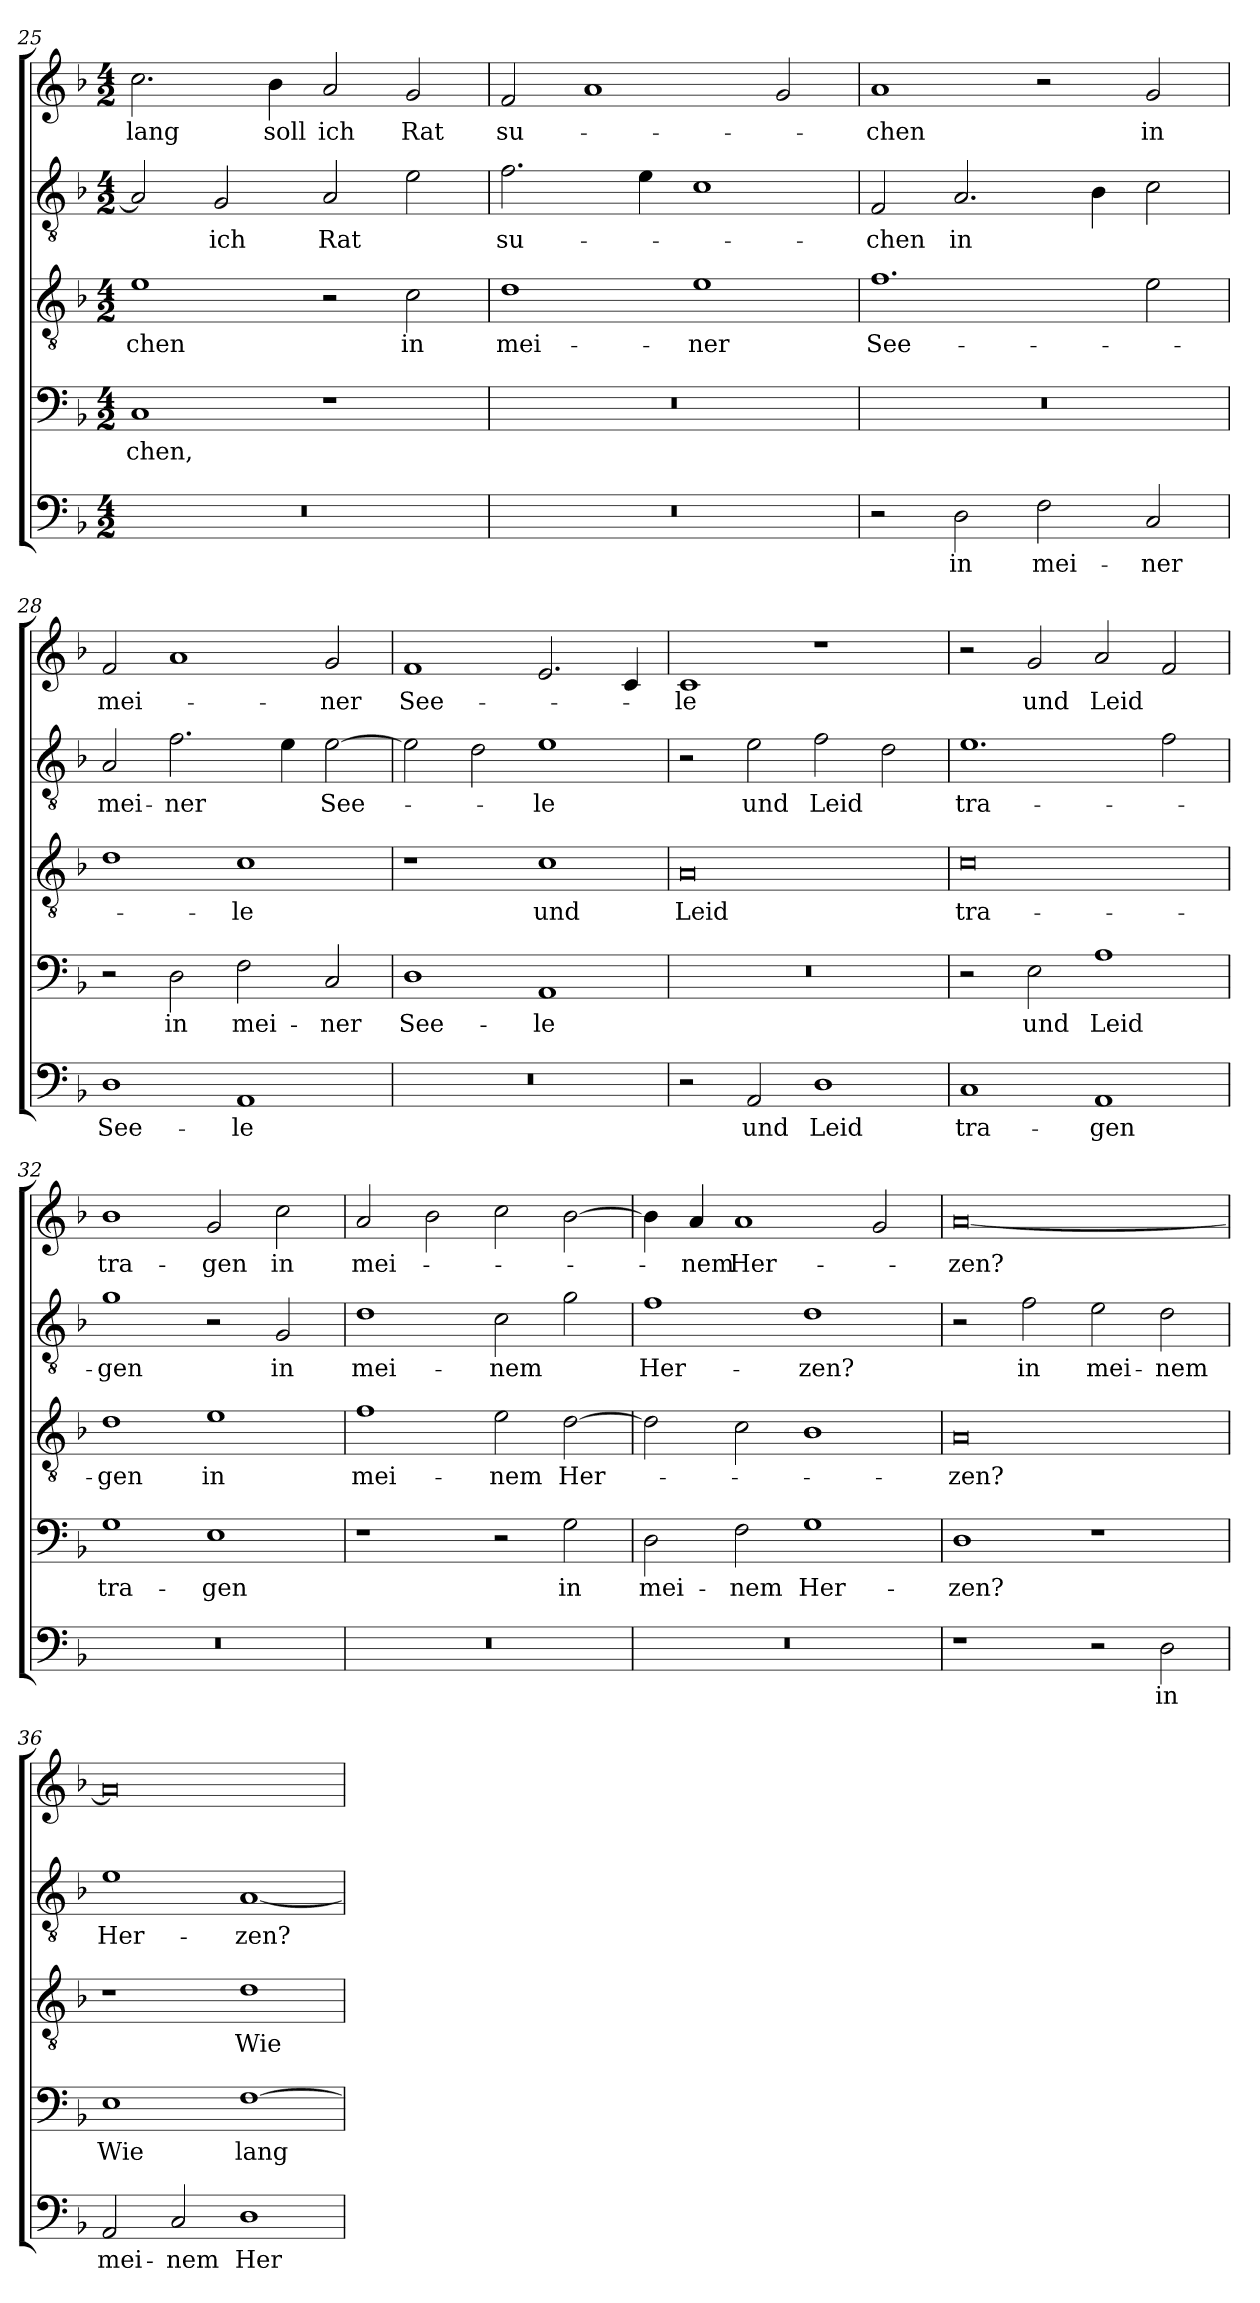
**kern	**text	**kern	**text	**kern	**text	**kern	**text	**kern	**text
*part5	*part5	*part4	*part4	*part3	*part3	*part2	*part2	*part1	*part1
*staff5	*staff5	*staff4	*staff4	*staff3	*staff3	*staff2	*staff2	*staff1	*staff1
*clefF4	*	*clefF4	*	*clefGv2	*	*clefGv2	*	*clefG2	*
*k[b-]	*	*k[b-]	*	*k[b-]	*	*k[b-]	*	*k[b-]	*
*F:	*	*F:	*	*F:	*	*F:	*	*F:	*
*M4/2	*	*M4/2	*	*M4/2	*	*M4/2	*	*M4/2	*
=25	=25	=25	=25	=25	=25	=25	=25	=25	=25
!	!	!	!LO:LY:b	!	!LO:LY:b	!	!	!	!LO:LY:b
0r	.	1C	-chen,	1e	-chen	2A/]	.	2.cc\	lang
!	!	!	!	!	!	!	!LO:LY:b	!	!
.	.	.	.	.	.	2G/	ich	.	.
!	!	!	!	!	!	!	!	!	!LO:LY:b
.	.	.	.	.	.	.	.	4b-\	soll
!	!	!	!	!	!	!	!LO:LY:b	!	!LO:LY:b
.	.	1r	.	2r	.	2A/	Rat	2a/	ich
!	!	!	!	!	!LO:LY:b	!	!	!	!LO:LY:b
.	.	.	.	2c\	in	2e\	.	2g/	Rat
=26	=26	=26	=26	=26	=26	=26	=26	=26	=26
!	!	!	!	!	!LO:LY:b	!	!LO:LY:b	!	!LO:LY:b
0r	.	0r	.	1d	mei-	2.f\	su-	2f/	su-
.	.	.	.	.	.	.	.	1a	.
.	.	.	.	.	.	4e\	.	.	.
!	!	!	!	!	!LO:LY:b	!	!	!	!
.	.	.	.	1e	-ner	1c	.	.	.
.	.	.	.	.	.	.	.	2g/	.
=27	=27	=27	=27	=27	=27	=27	=27	=27	=27
!	!	!	!	!	!LO:LY:b	!	!LO:LY:b	!	!LO:LY:b
2r	.	0r	.	1.f	See-	2F/	-chen	1a	-chen
!	!LO:LY:b	!	!	!	!	!	!LO:LY:b	!	!
2D\	in	.	.	.	.	2.A/	in	.	.
!	!LO:LY:b	!	!	!	!	!	!	!	!
2F\	mei-	.	.	.	.	.	.	2r	.
.	.	.	.	.	.	4B-\	.	.	.
!	!LO:LY:b	!	!	!	!	!	!	!	!LO:LY:b
2C/	-ner	.	.	2e\	.	2c\	.	2g/	in
!!LO:LB:g=z
=28	=28	=28	=28	=28	=28	=28	=28	=28	=28
!	!LO:LY:b	!	!	!	!	!	!LO:LY:b	!	!LO:LY:b
1D	See-	2r	.	1d	.	2A/	mei-	2f/	mei-
!	!	!	!LO:LY:b	!	!	!	!LO:LY:b	!	!
.	.	2D\	in	.	.	2.f\	-ner	1a	.
!	!LO:LY:b	!	!LO:LY:b	!	!LO:LY:b	!	!	!	!
1AA	-le	2F\	mei-	1c	-le	.	.	.	.
.	.	.	.	.	.	4e\	.	.	.
!	!	!	!LO:LY:b	!	!	!	!LO:LY:b	!	!LO:LY:b
.	.	2C/	-ner	.	.	[2e\	See-	2g/	-ner
=29	=29	=29	=29	=29	=29	=29	=29	=29	=29
!	!	!	!LO:LY:b	!	!	!	!	!	!LO:LY:b
0r	.	1D	See-	1r	.	2e\]	.	1f	See-
.	.	.	.	.	.	2d\	.	.	.
!	!	!	!LO:LY:b	!	!LO:LY:b	!	!LO:LY:b	!	!
.	.	1AA	-le	1c	und	1e	-le	2.e/	.
.	.	.	.	.	.	.	.	4c/	.
=30	=30	=30	=30	=30	=30	=30	=30	=30	=30
!	!	!	!	!	!LO:LY:b	!	!	!	!LO:LY:b
2r	.	0r	.	0A	Leid	2r	.	1c	-le
!	!LO:LY:b	!	!	!	!	!	!LO:LY:b	!	!
2AA/	und	.	.	.	.	2e\	und	.	.
!	!LO:LY:b	!	!	!	!	!	!LO:LY:b	!	!
1D	Leid	.	.	.	.	2f\	Leid	1r	.
.	.	.	.	.	.	2d\	.	.	.
=31	=31	=31	=31	=31	=31	=31	=31	=31	=31
!	!LO:LY:b	!	!	!	!LO:LY:b	!	!LO:LY:b	!	!
1C	tra-	2r	.	0c	tra-	1.e	tra-	2r	.
!	!	!	!LO:LY:b	!	!	!	!	!	!LO:LY:b
.	.	2E\	und	.	.	.	.	2g/	und
!	!LO:LY:b	!	!LO:LY:b	!	!	!	!	!	!LO:LY:b
1AA	-gen	1A	Leid	.	.	.	.	2a/	Leid
.	.	.	.	.	.	2f\	.	2f/	.
=32	=32	=32	=32	=32	=32	=32	=32	=32	=32
!	!	!	!LO:LY:b	!	!LO:LY:b	!	!LO:LY:b	!	!LO:LY:b
0r	.	1G	tra-	1d	-gen	1g	-gen	1b-	tra-
!	!	!	!LO:LY:b	!	!LO:LY:b	!	!	!	!LO:LY:b
.	.	1E	-gen	1e	in	2r	.	2g/	-gen
!	!	!	!	!	!	!	!LO:LY:b	!	!LO:LY:b
.	.	.	.	.	.	2G/	in	2cc\	in
=33	=33	=33	=33	=33	=33	=33	=33	=33	=33
!	!	!	!	!	!LO:LY:b	!	!LO:LY:b	!	!LO:LY:b
0r	.	1r	.	1f	mei-	1d	mei-	2a/	mei-
.	.	.	.	.	.	.	.	2b-\	.
!	!	!	!	!	!LO:LY:b	!	!LO:LY:b	!	!
.	.	2r	.	2e\	-nem	2c\	-nem	2cc\	.
!	!	!	!LO:LY:b	!	!LO:LY:b	!	!	!	!
.	.	2G\	in	[2d\	Her-	2g\	.	[2b-\	.
!!LO:LB:g=z
=34	=34	=34	=34	=34	=34	=34	=34	=34	=34
!	!	!	!LO:LY:b	!	!	!	!LO:LY:b	!	!
0r	.	2D\	mei-	2d\]	.	1f	Her-	4b-\]	.
!	!	!	!	!	!	!	!	!	!LO:LY:b
.	.	.	.	.	.	.	.	4a/	-nem
!	!	!	!LO:LY:b	!	!	!	!	!	!LO:LY:b
.	.	2F\	-nem	2c\	.	.	.	1a	Her-
!	!	!	!LO:LY:b	!	!	!	!LO:LY:b	!	!
.	.	1G	Her-	1B-	.	1d	-zen?	.	.
.	.	.	.	.	.	.	.	2g/	.
=35	=35	=35	=35	=35	=35	=35	=35	=35	=35
!	!	!	!LO:LY:b	!	!LO:LY:b	!	!	!	!LO:LY:b
1r	.	1D	-zen?	0A	-zen?	2r	.	[0a	-zen?
!	!	!	!	!	!	!	!LO:LY:b	!	!
.	.	.	.	.	.	2f\	in	.	.
!	!	!	!	!	!	!	!LO:LY:b	!	!
2r	.	1r	.	.	.	2e\	mei-	.	.
!	!LO:LY:b	!	!	!	!	!	!LO:LY:b	!	!
2D\	in	.	.	.	.	2d\	-nem	.	.
=36	=36	=36	=36	=36	=36	=36	=36	=36	=36
!	!LO:LY:b	!	!LO:LY:b	!	!	!	!LO:LY:b	!	!
2AA/	mei-	1E	Wie	1r	.	1e	Her-	0a]	.
!	!LO:LY:b	!	!	!	!	!	!	!	!
2C/	-nem	.	.	.	.	.	.	.	.
!	!LO:LY:b	!	!LO:LY:b	!	!LO:LY:b	!	!LO:LY:b	!	!
1D	Her-	[1F	lang	1d	Wie	[1A	-zen?	.	.
=	=	=	=	=	=	=	=	=	=
*-	*-	*-	*-	*-	*-	*-	*-	*-	*-
